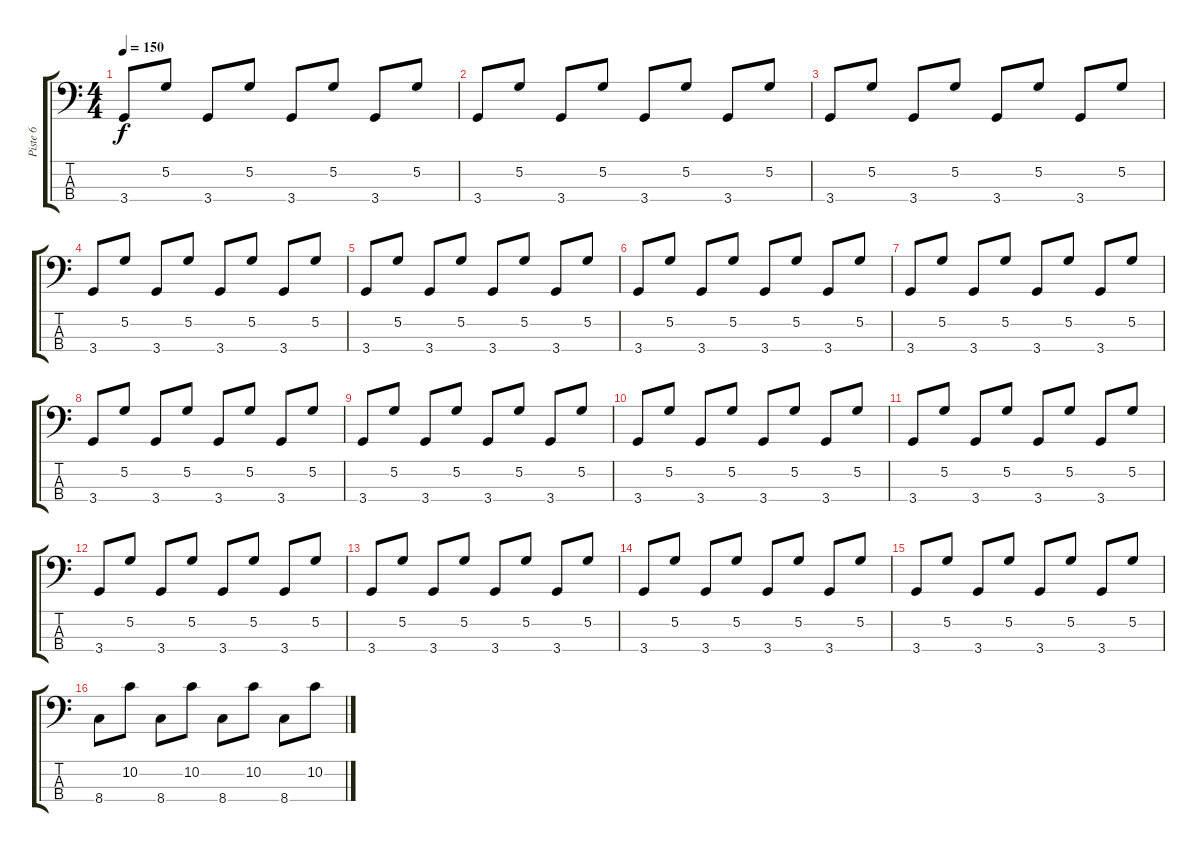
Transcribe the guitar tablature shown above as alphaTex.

\track ("Piste 6" "Piste 6") {instrument electricbassfinger}
\staff {score tabs}
\tuning (G2 D2 A1 E1) {hide}
\ts (4 4)
\tempo 150
\clef f4
\ks c
3.4.8{dy f} 5.2.8 3.4.8 5.2.8 3.4.8 5.2.8 3.4.8 5.2.8 |
3.4.8 5.2.8 3.4.8 5.2.8 3.4.8 5.2.8 3.4.8 5.2.8 |
3.4.8 5.2.8 3.4.8 5.2.8 3.4.8 5.2.8 3.4.8 5.2.8 |
3.4.8 5.2.8 3.4.8 5.2.8 3.4.8 5.2.8 3.4.8 5.2.8 |
3.4.8 5.2.8 3.4.8 5.2.8 3.4.8 5.2.8 3.4.8 5.2.8 |
3.4.8 5.2.8 3.4.8 5.2.8 3.4.8 5.2.8 3.4.8 5.2.8 |
3.4.8 5.2.8 3.4.8 5.2.8 3.4.8 5.2.8 3.4.8 5.2.8 |
3.4.8 5.2.8 3.4.8 5.2.8 3.4.8 5.2.8 3.4.8 5.2.8 |
3.4.8 5.2.8 3.4.8 5.2.8 3.4.8 5.2.8 3.4.8 5.2.8 |
3.4.8 5.2.8 3.4.8 5.2.8 3.4.8 5.2.8 3.4.8 5.2.8 |
3.4.8 5.2.8 3.4.8 5.2.8 3.4.8 5.2.8 3.4.8 5.2.8 |
3.4.8 5.2.8 3.4.8 5.2.8 3.4.8 5.2.8 3.4.8 5.2.8 |
3.4.8 5.2.8 3.4.8 5.2.8 3.4.8 5.2.8 3.4.8 5.2.8 |
3.4.8 5.2.8 3.4.8 5.2.8 3.4.8 5.2.8 3.4.8 5.2.8 |
3.4.8 5.2.8 3.4.8 5.2.8 3.4.8 5.2.8 3.4.8 5.2.8 |
8.4.8 10.2.8 8.4.8 10.2.8 8.4.8 10.2.8 8.4.8 10.2.8
